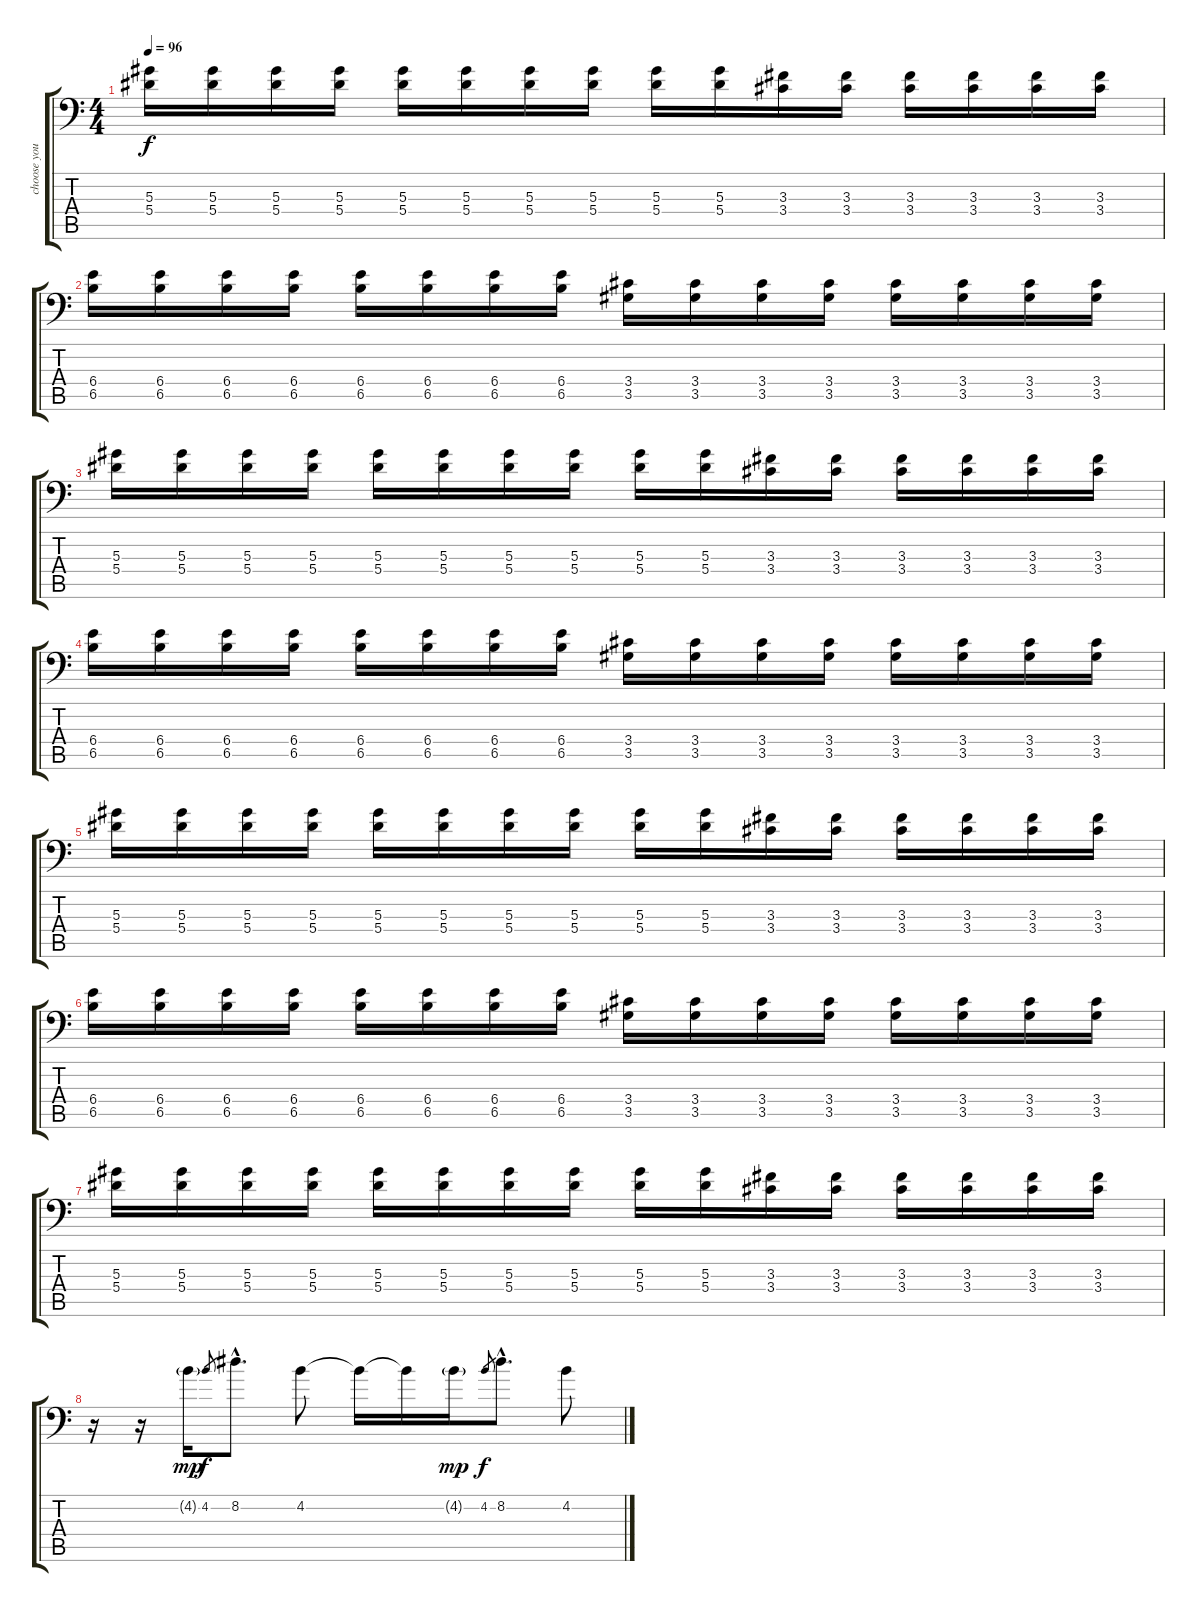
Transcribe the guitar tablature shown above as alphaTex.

\track ("choose you tunes" "choose you") {instrument overdrivenguitar}
\staff {score tabs}
\tuning (C4 G3 Eb3 Bb2 F2 Bb1) {hide}
\ts (4 4)
\tempo 96
\clef f4
\ks c
(5.3 5.4).16{dy f} (5.3 5.4).16 (5.3 5.4).16 (5.3 5.4).16 (5.3 5.4).16 (5.3 5.4).16 (5.3 5.4).16 (5.3 5.4).16 (5.3 5.4).16 (5.3 5.4).16 (3.3 3.4).16 (3.3 3.4).16 (3.3 3.4).16 (3.3 3.4).16 (3.3 3.4).16 (3.3 3.4).16 |
(6.4 6.5).16{volume 10} (6.4 6.5).16 (6.4 6.5).16 (6.4 6.5).16 (6.4 6.5).16 (6.4 6.5).16 (6.4 6.5).16 (6.4 6.5).16 (3.4 3.5).16 (3.4 3.5).16 (3.4 3.5).16 (3.4 3.5).16 (3.4 3.5).16 (3.4 3.5).16 (3.4 3.5).16 (3.4 3.5).16 |
(5.3 5.4).16 (5.3 5.4).16 (5.3 5.4).16 (5.3 5.4).16 (5.3 5.4).16 (5.3 5.4).16 (5.3 5.4).16 (5.3 5.4).16 (5.3 5.4).16 (5.3 5.4).16 (3.3 3.4).16 (3.3 3.4).16 (3.3 3.4).16 (3.3 3.4).16 (3.3 3.4).16 (3.3 3.4).16 |
(6.4 6.5).16{volume 10} (6.4 6.5).16 (6.4 6.5).16 (6.4 6.5).16 (6.4 6.5).16 (6.4 6.5).16 (6.4 6.5).16 (6.4 6.5).16 (3.4 3.5).16 (3.4 3.5).16 (3.4 3.5).16 (3.4 3.5).16 (3.4 3.5).16 (3.4 3.5).16 (3.4 3.5).16 (3.4 3.5).16 |
(5.3 5.4).16 (5.3 5.4).16 (5.3 5.4).16 (5.3 5.4).16 (5.3 5.4).16 (5.3 5.4).16 (5.3 5.4).16 (5.3 5.4).16 (5.3 5.4).16 (5.3 5.4).16 (3.3 3.4).16 (3.3 3.4).16 (3.3 3.4).16 (3.3 3.4).16 (3.3 3.4).16 (3.3 3.4).16 |
(6.4 6.5).16{volume 10} (6.4 6.5).16 (6.4 6.5).16 (6.4 6.5).16 (6.4 6.5).16 (6.4 6.5).16 (6.4 6.5).16 (6.4 6.5).16 (3.4 3.5).16 (3.4 3.5).16 (3.4 3.5).16 (3.4 3.5).16 (3.4 3.5).16 (3.4 3.5).16 (3.4 3.5).16 (3.4 3.5).16 |
(5.3 5.4).16 (5.3 5.4).16 (5.3 5.4).16 (5.3 5.4).16 (5.3 5.4).16 (5.3 5.4).16 (5.3 5.4).16 (5.3 5.4).16 (5.3 5.4).16 (5.3 5.4).16 (3.3 3.4).16 (3.3 3.4).16 (3.3 3.4).16 (3.3 3.4).16 (3.3 3.4).16 (3.3 3.4).16 |
r.16{volume 13} r.16 4.2{g}.16{dy mp} 4.2.8{gr dy f} 8.2{hac}.8{d} 4.2.8 4.2{t}.16 4.2{t}.16 4.2{g}.16{dy mp} 4.2.8{gr dy f} 8.2{hac}.8{d} 4.2.8
